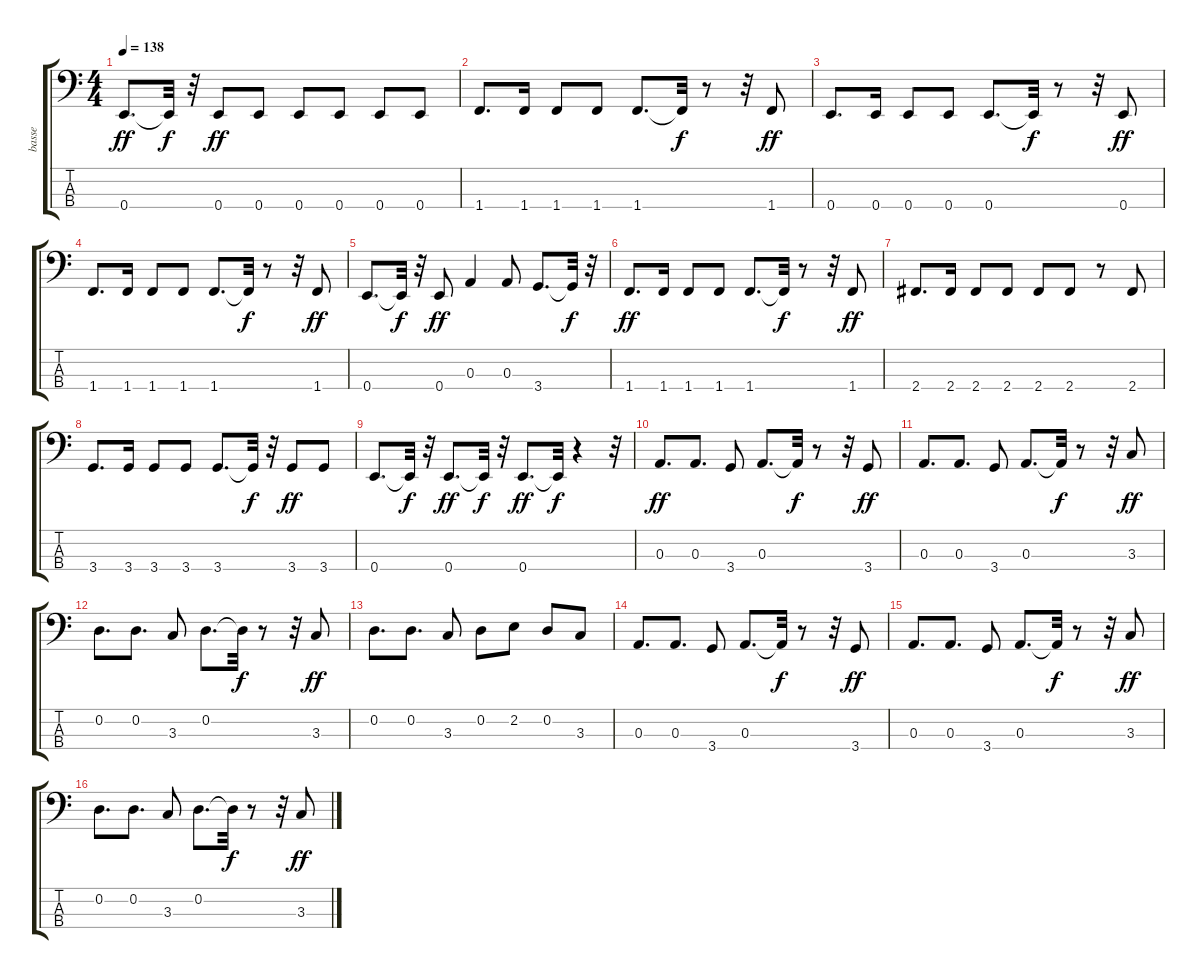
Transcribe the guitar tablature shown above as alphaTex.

\track ("basse" "basse") {instrument electricbassfinger}
\staff {score tabs}
\tuning (G2 D2 A1 E1) {hide}
\ts (4 4)
\tempo 138
\clef f4
\ks c
0.4.8{d dy ff} 0.4{t}.32{dy f} r.32 0.4.8{dy ff} 0.4.8 0.4.8 0.4.8 0.4.8 0.4.8 |
1.4.8{d} 1.4.16 1.4.8 1.4.8 1.4.8{d} 1.4{t}.32{dy f} r.8 r.32 1.4.8{dy ff} |
0.4.8{d} 0.4.16 0.4.8 0.4.8 0.4.8{d} 0.4{t}.32{dy f} r.8 r.32 0.4.8{dy ff} |
1.4.8{d} 1.4.16 1.4.8 1.4.8 1.4.8{d} 1.4{t}.32{dy f} r.8 r.32 1.4.8{dy ff} |
0.4.8{d} 0.4{t}.32{dy f} r.32 0.4.8{dy ff} 0.3.4 0.3.8 3.4.8{d} 3.4{t}.32{dy f} r.32 |
1.4.8{d dy ff} 1.4.16 1.4.8 1.4.8 1.4.8{d} 1.4{t}.32{dy f} r.8 r.32 1.4.8{dy ff} |
2.4.8{d} 2.4.16 2.4.8 2.4.8 2.4.8 2.4.8 r.8 2.4.8 |
3.4.8{d} 3.4.16 3.4.8 3.4.8 3.4.8{d} 3.4{t}.32{dy f} r.32 3.4.8{dy ff} 3.4.8 |
0.4.8{d} 0.4{t}.32{dy f} r.32 0.4.8{d dy ff} 0.4{t}.32{dy f} r.32 0.4.8{d dy ff} 0.4{t}.32{dy f} r.4 r.32 |
0.3.8{d dy ff} 0.3.8{d} 3.4.8 0.3.8{d} 0.3{t}.32{dy f} r.8 r.32 3.4.8{dy ff} |
0.3.8{d} 0.3.8{d} 3.4.8 0.3.8{d} 0.3{t}.32{dy f} r.8 r.32 3.3.8{dy ff} |
0.2.8{d} 0.2.8{d} 3.3.8 0.2.8{d} 0.2{t}.32{dy f} r.8 r.32 3.3.8{dy ff} |
0.2.8{d} 0.2.8{d} 3.3.8 0.2.8 2.2.8 0.2.8 3.3.8 |
0.3.8{d} 0.3.8{d} 3.4.8 0.3.8{d} 0.3{t}.32{dy f} r.8 r.32 3.4.8{dy ff} |
0.3.8{d} 0.3.8{d} 3.4.8 0.3.8{d} 0.3{t}.32{dy f} r.8 r.32 3.3.8{dy ff} |
0.2.8{d} 0.2.8{d} 3.3.8 0.2.8{d} 0.2{t}.32{dy f} r.8 r.32 3.3.8{dy ff}
